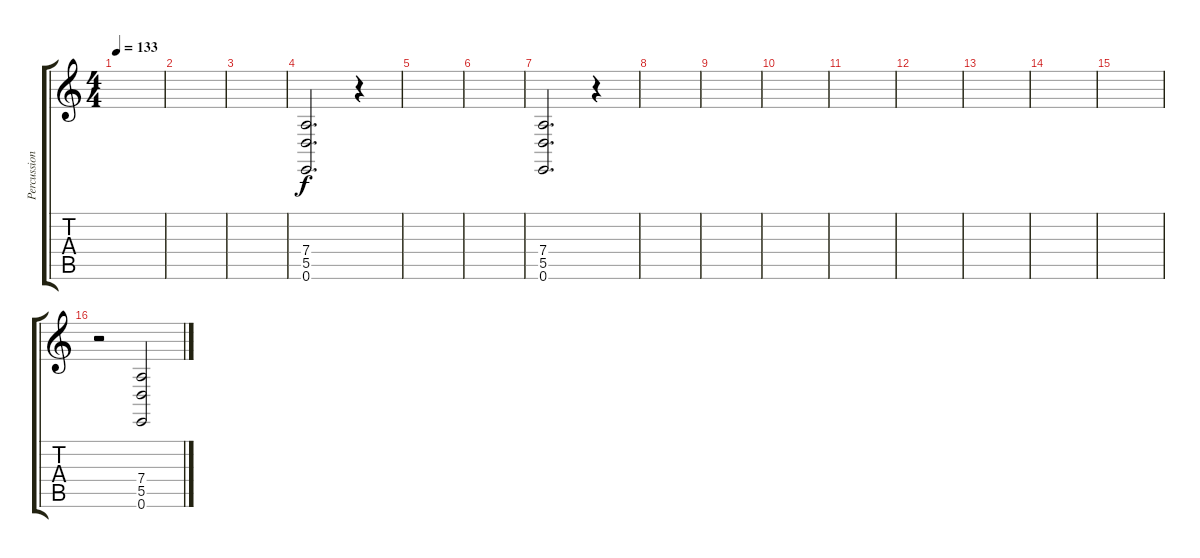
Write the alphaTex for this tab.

\track ("Percussion #2" "Percussion") {instrument reversecymbal}
\staff {score tabs}
\tuning (E4 B3 G3 D3 A2 E2) {hide}
\ts (4 4)
\tempo 133
\clef g2
\ks c
|
|
|
(7.4 5.5 0.6).2{d} r.4 |
|
|
(7.4 5.5 0.6).2{d} r.4 |
|
|
|
|
|
|
|
|
r.2 (7.4 5.5 0.6).2
